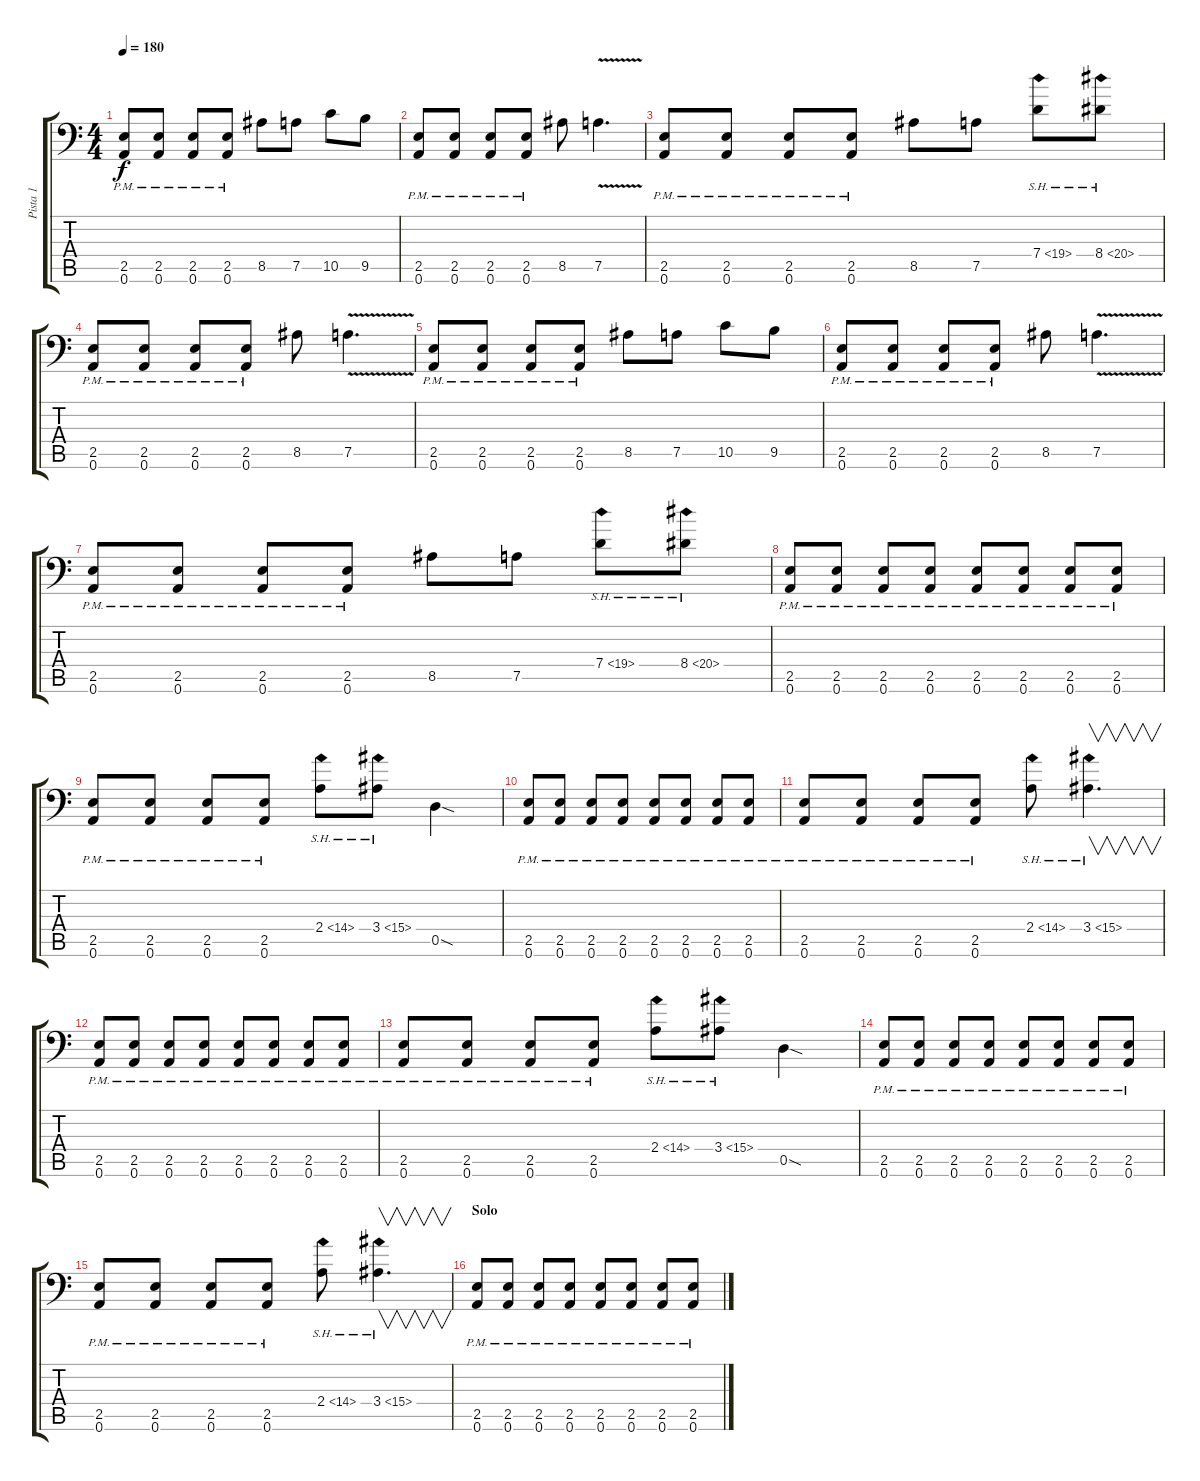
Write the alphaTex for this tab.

\track ("Pista 1" "Pista 1") {mute instrument overdrivenguitar}
\staff {score tabs}
\tuning (A3 E3 C3 G2 D2 A1) {hide}
\ts (4 4)
\tempo 180
\clef f4
\ks c
(2.5{pm} 0.6{pm}).8{dy f} (2.5{pm} 0.6{pm}).8 (2.5{pm} 0.6{pm}).8 (2.5{pm} 0.6{pm}).8 8.5.8 7.5.8 10.5.8 9.5.8 |
(2.5{pm} 0.6{pm}).8 (2.5{pm} 0.6{pm}).8 (2.5{pm} 0.6{pm}).8 (2.5{pm} 0.6{pm}).8 8.5.8 7.5{v}.4{d} |
(2.5{pm} 0.6{pm}).8 (2.5{pm} 0.6{pm}).8 (2.5{pm} 0.6{pm}).8 (2.5{pm} 0.6{pm}).8 8.5.8 7.5.8 7.4{sh 12}.8 8.4{sh 12}.8 |
(2.5{pm} 0.6{pm}).8 (2.5{pm} 0.6{pm}).8 (2.5{pm} 0.6{pm}).8 (2.5{pm} 0.6{pm}).8 8.5.8 7.5{v}.4{d} |
(2.5{pm} 0.6{pm}).8 (2.5{pm} 0.6{pm}).8 (2.5{pm} 0.6{pm}).8 (2.5{pm} 0.6{pm}).8 8.5.8 7.5.8 10.5.8 9.5.8 |
(2.5{pm} 0.6{pm}).8 (2.5{pm} 0.6{pm}).8 (2.5{pm} 0.6{pm}).8 (2.5{pm} 0.6{pm}).8 8.5.8 7.5{v}.4{d} |
(2.5{pm} 0.6{pm}).8 (2.5{pm} 0.6{pm}).8 (2.5{pm} 0.6{pm}).8 (2.5{pm} 0.6{pm}).8 8.5.8 7.5.8 7.4{sh 12}.8 8.4{sh 12}.8 |
(2.5{pm} 0.6{pm}).8 (2.5{pm} 0.6{pm}).8 (2.5{pm} 0.6{pm}).8 (2.5{pm} 0.6{pm}).8 (2.5{pm} 0.6{pm}).8 (2.5{pm} 0.6{pm}).8 (2.5{pm} 0.6{pm}).8 (2.5{pm} 0.6{pm}).8 |
(2.5{pm} 0.6{pm}).8 (2.5{pm} 0.6{pm}).8 (2.5{pm} 0.6{pm}).8 (2.5{pm} 0.6{pm}).8 2.4{sh 12}.8 3.4{sh 12}.8 0.5{sod}.4 |
(2.5{pm} 0.6{pm}).8 (2.5{pm} 0.6{pm}).8 (2.5{pm} 0.6{pm}).8 (2.5{pm} 0.6{pm}).8 (2.5{pm} 0.6{pm}).8 (2.5{pm} 0.6{pm}).8 (2.5{pm} 0.6{pm}).8 (2.5{pm} 0.6{pm}).8 |
(2.5{pm} 0.6{pm}).8 (2.5{pm} 0.6{pm}).8 (2.5{pm} 0.6{pm}).8 (2.5{pm} 0.6{pm}).8 2.4{sh 12}.8 3.4{sh 12}.4{v d} |
(2.5{pm} 0.6{pm}).8 (2.5{pm} 0.6{pm}).8 (2.5{pm} 0.6{pm}).8 (2.5{pm} 0.6{pm}).8 (2.5{pm} 0.6{pm}).8 (2.5{pm} 0.6{pm}).8 (2.5{pm} 0.6{pm}).8 (2.5{pm} 0.6{pm}).8 |
(2.5{pm} 0.6{pm}).8 (2.5{pm} 0.6{pm}).8 (2.5{pm} 0.6{pm}).8 (2.5{pm} 0.6{pm}).8 2.4{sh 12}.8 3.4{sh 12}.8 0.5{sod}.4 |
(2.5{pm} 0.6{pm}).8 (2.5{pm} 0.6{pm}).8 (2.5{pm} 0.6{pm}).8 (2.5{pm} 0.6{pm}).8 (2.5{pm} 0.6{pm}).8 (2.5{pm} 0.6{pm}).8 (2.5{pm} 0.6{pm}).8 (2.5{pm} 0.6{pm}).8 |
(2.5{pm} 0.6{pm}).8 (2.5{pm} 0.6{pm}).8 (2.5{pm} 0.6{pm}).8 (2.5{pm} 0.6{pm}).8 2.4{sh 12}.8 3.4{sh 12}.4{v d} |
\section ("" "Solo")
(2.5{pm} 0.6{pm}).8 (2.5{pm} 0.6{pm}).8 (2.5{pm} 0.6{pm}).8 (2.5{pm} 0.6{pm}).8 (2.5{pm} 0.6{pm}).8 (2.5{pm} 0.6{pm}).8 (2.5{pm} 0.6{pm}).8 (2.5{pm} 0.6{pm}).8
